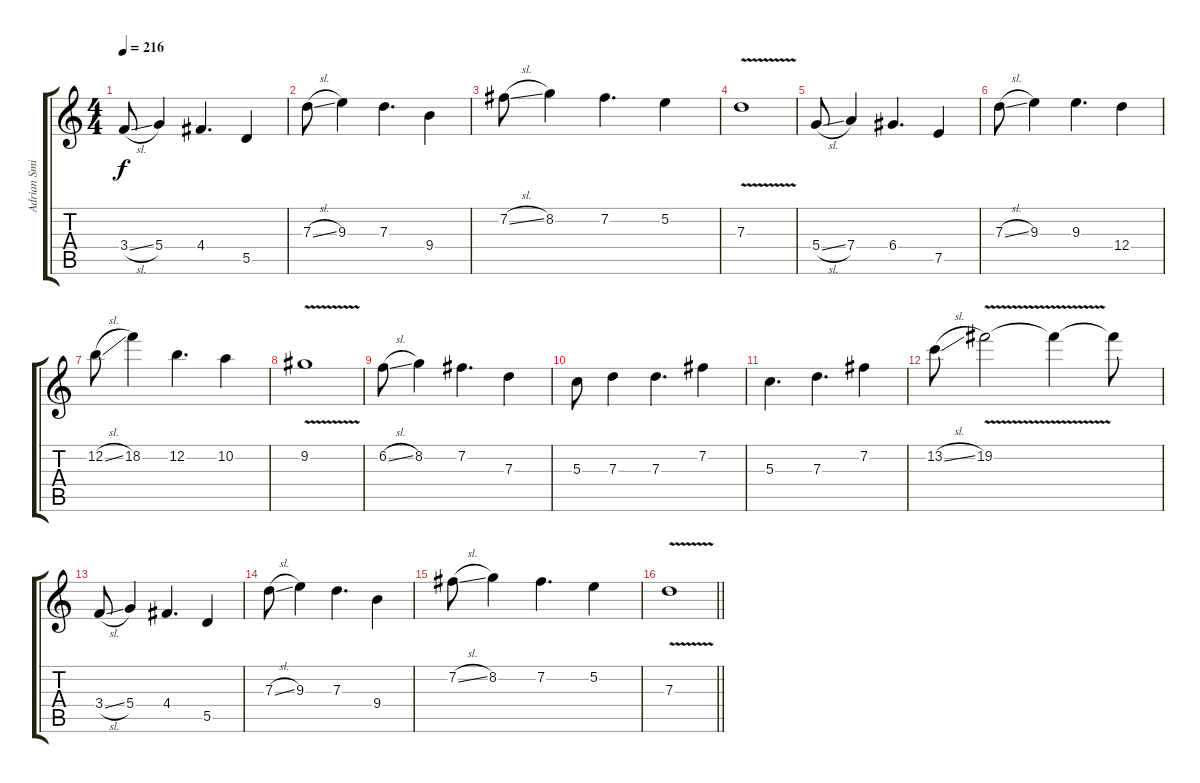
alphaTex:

\track ("Adrian Smith" "Adrian Smi") {instrument distortionguitar}
\staff {score tabs}
\tuning (E4 B3 G3 D3 A2 E2) {hide}
\ts (4 4)
\tempo 216
\clef g2
\ks c
3.4{sl}.8{dy f} 5.4.4 4.4.4{d} 5.5.4 |
7.3{sl}.8 9.3.4 7.3.4{d} 9.4.4 |
7.2{sl}.8 8.2.4 7.2.4{d} 5.2.4 |
7.3{v}.1 |
5.4{sl}.8 7.4.4 6.4.4{d} 7.5.4 |
7.3{sl}.8 9.3.4 9.3.4{d} 12.4.4 |
12.2{sl}.8 18.2.4 12.2.4{d} 10.2.4 |
9.2{v}.1 |
6.2{sl}.8 8.2.4 7.2.4{d} 7.3.4 |
5.3.8 7.3.4 7.3.4{d} 7.2.4 |
5.3.4{d} 7.3.4{d} 7.2.4 |
13.2{sl}.8 19.2{v}.2 19.2{t}.4 19.2{t}.8 |
3.4{sl}.8 5.4.4 4.4.4{d} 5.5.4 |
7.3{sl}.8 9.3.4 7.3.4{d} 9.4.4 |
7.2{sl}.8 8.2.4 7.2.4{d} 5.2.4 |
\barLineRight lightlight
7.3{v}.1
